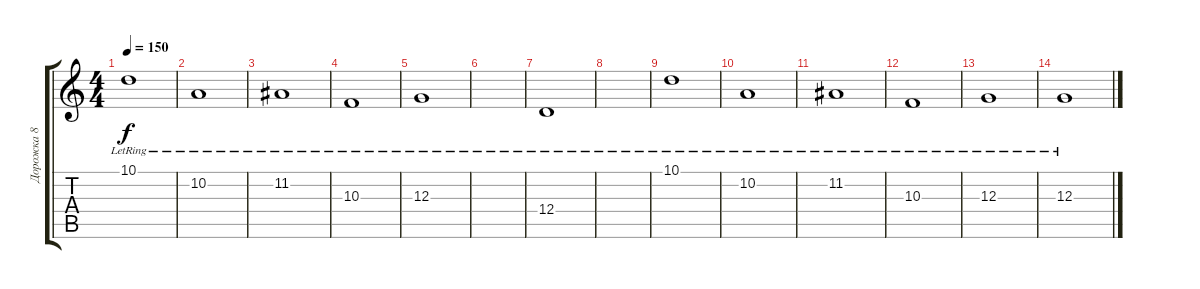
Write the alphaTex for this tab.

\track ("Дорожка 8" "Дорожка 8") {instrument synthvoice}
\staff {score tabs}
\tuning (E4 B3 G3 D3 A2 E2) {hide}
\ts (4 4)
\tempo 150
\clef g2
\ks c
10.1{lr}.1{dy f} |
10.2{lr}.1 |
11.2{lr}.1 |
10.3{lr}.1 |
12.3{lr}.1 |
|
12.4{lr}.1 |
|
10.1{lr}.1 |
10.2{lr}.1 |
11.2{lr}.1 |
10.3{lr}.1 |
12.3{lr}.1 |
12.3{lr}.1
